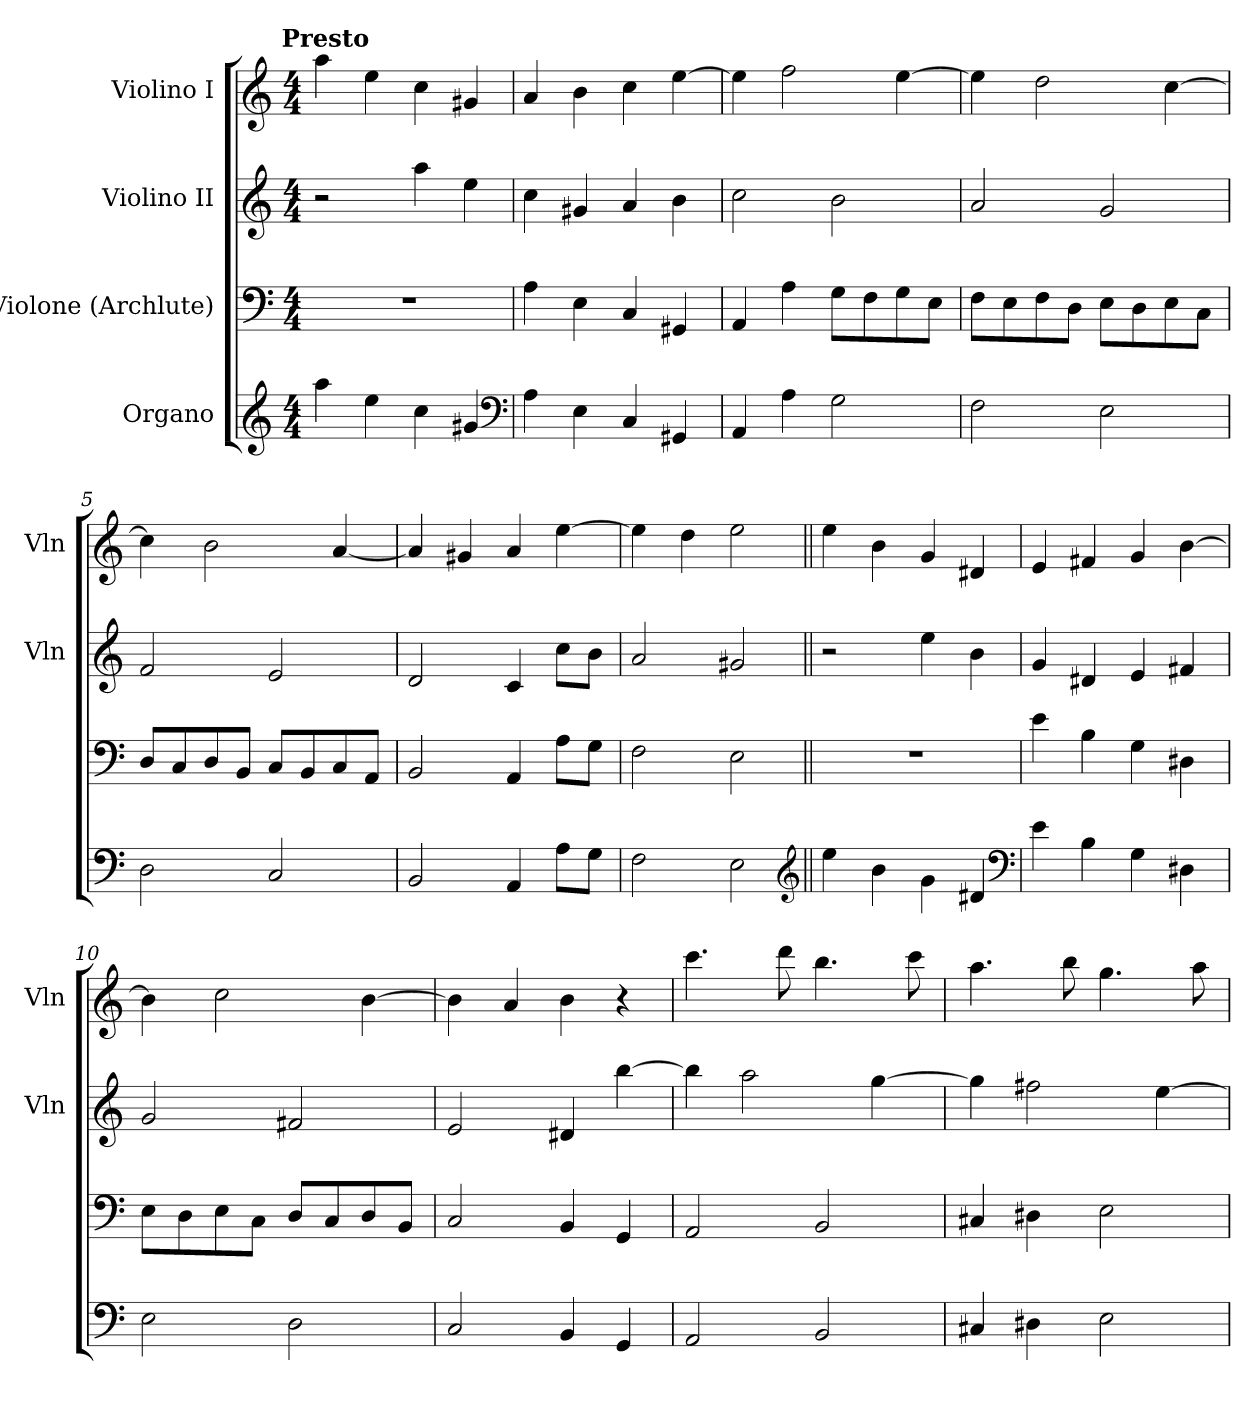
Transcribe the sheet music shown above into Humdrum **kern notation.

**kern	**kern	**kern	**kern
*part4	*part3	*part2	*part1
*staff4	*staff3	*staff2	*staff1
*I"Organo	*I"Violone (Archlute)	*I"Violino II	*I"Violino I
*	*	*I'Vln	*I'Vln
*clefG2	*clefF4	*clefG2	*clefG2
*k[]	*k[]	*k[]	*k[]
*a:	*a:	*a:	*a:
!!LO:TX:omd:t=Presto
*M4/4	*M4/4	*M4/4	*M4/4
*MM130	*MM130	*MM130	*MM130
=1	=1	=1	=1
4aa\	1r	2r	4aa\
4ee\	.	.	4ee\
4cc\	.	4aa\	4cc\
4g#X/	.	4ee\	4g#X/
*clefF4	*	*	*
=2	=2	=2	=2
4A\	4A\	4cc\	4a/
4E\	4E\	4g#X/	4b\
4C/	4C/	4a/	4cc\
4GG#X/	4GG#X/	4b\	[4ee\
=3	=3	=3	=3
4AA/	4AA/	2cc\	4ee\]
4A\	4A\	.	2ff\
2G\	8G\L	2b\	.
.	8F\	.	.
.	8G\	.	[4ee\
.	8E\J	.	.
=4	=4	=4	=4
2F\	8F\L	2a/	4ee\]
.	8E\	.	.
.	8F\	.	2dd\
.	8D\J	.	.
2E\	8E\L	2g/	.
.	8D\	.	.
.	8E\	.	[4cc\
.	8C\J	.	.
=5	=5	=5	=5
2D\	8D/L	2f/	4cc\]
.	8C/	.	.
.	8D/	.	2b\
.	8BB/J	.	.
2C/	8C/L	2e/	.
.	8BB/	.	.
.	8C/	.	[4a/
.	8AA/J	.	.
=6	=6	=6	=6
2BB/	2BB/	2d/	4a/]
.	.	.	4g#X/
4AA/	4AA/	4c/	4a/
8A\L	8A\L	8cc\L	[4ee\
8G\J	8G\J	8b\J	.
=7	=7	=7	=7
2F\	2F\	2a/	4ee\]
.	.	.	4dd\
2E\	2E\	2g#X/	2ee\
*clefG2	*	*	*
=8||	=8||	=8||	=8||
4ee\	1r	2r	4ee\
4b\	.	.	4b\
4g\	.	4ee\	4g/
4d#X/	.	4b\	4d#X/
*clefF4	*	*	*
=9	=9	=9	=9
4e\	4e\	4g/	4e/
4B\	4B\	4d#X/	4f#X/
4G\	4G\	4e/	4g/
4D#X\	4D#X\	4f#X/	[4b\
=10	=10	=10	=10
2E\	8E\L	2g/	4b\]
.	8D\	.	.
.	8E\	.	2cc\
.	8C\J	.	.
2D\	8D/L	2f#X/	.
.	8C/	.	.
.	8D/	.	[4b\
.	8BB/J	.	.
=11	=11	=11	=11
2C/	2C/	2e/	4b\]
.	.	.	4a/
4BB/	4BB/	4d#X/	4b\
4GG/	4GG/	[4bb\	4r
=12	=12	=12	=12
2AA/	2AA/	4bb\]	4.ccc\
.	.	2aa\	.
.	.	.	8ddd\
2BB/	2BB/	.	4.bb\
.	.	[4gg\	.
.	.	.	8ccc\
=13	=13	=13	=13
4C#X/	4C#X/	4gg\]	4.aa\
4D#X\	4D#X\	2ff#X\	.
.	.	.	8bb\
2E\	2E\	.	4.gg\
.	.	[4ee\	.
.	.	.	8aa\
=	=	=	=
*-	*-	*-	*-
